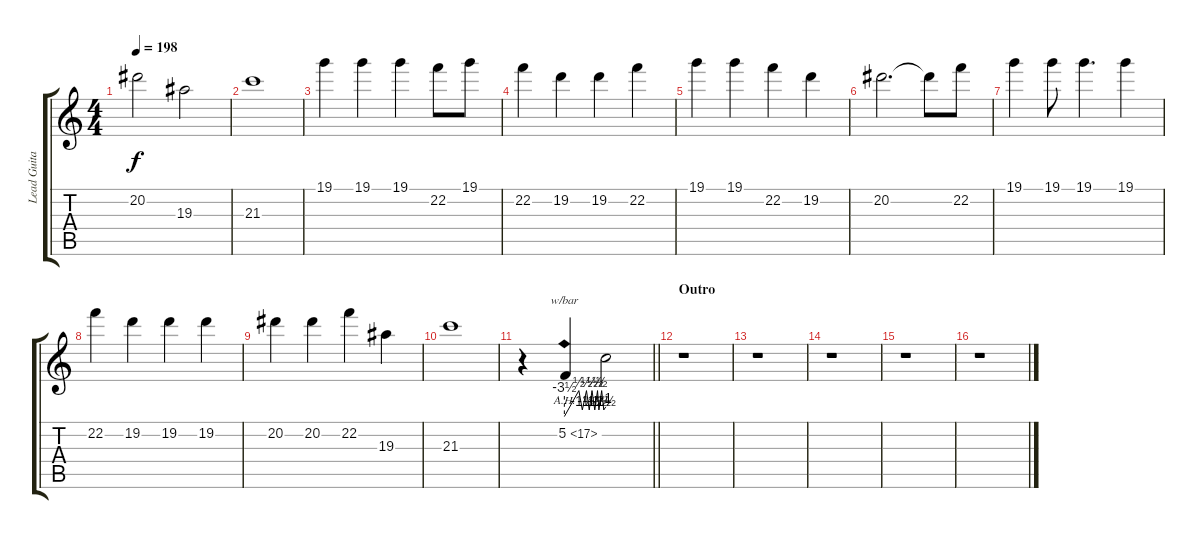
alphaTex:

\track ("Lead Guitar/Keys Harmony" "Lead Guita") {instrument distortionguitar}
\staff {score tabs}
\tuning (C4 G3 Eb3 Bb2 F2 C2) {hide}
\ts (4 4)
\tempo 198
\clef g2
\ks c
20.2.2{dy f} 19.3.2 |
21.3.1 |
19.1.4 19.1.4 19.1.4 22.2.8 19.1.8 |
22.2.4 19.2.4 19.2.4 22.2.4 |
19.1.4 19.1.4 22.2.4 19.2.4 |
20.2.2{d} 20.2{t}.8 22.2.8 |
19.1.4 19.1.8 19.1.4{d} 19.1.4 |
22.2.4 19.2.4 19.2.4 19.2.4 |
20.2.4 20.2.4 22.2.4 19.3.4 |
21.3.1 |
\barLineRight lightlight
r.4 5.2{ah 12}.4{tbe (custom default 0 -14 21 2 26 -6 32 2 36 -6 40 2 44 -6 48 2 50 -6 54 2 57 -6 60 -4)} 5.2{t}.2 |
\section ("" "Outro")
r.1 |
r.1 |
r.1 |
r.1 |
r.1
